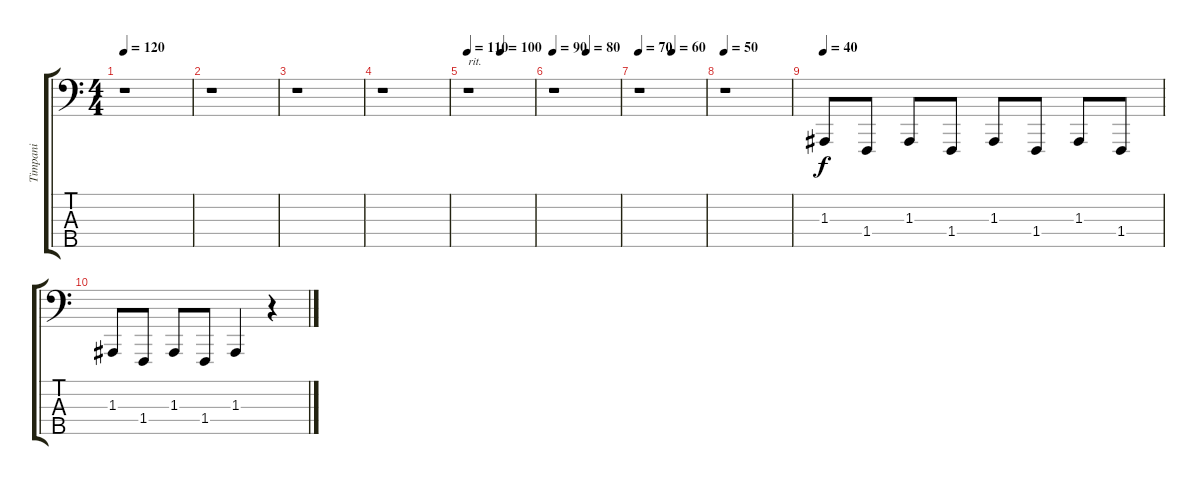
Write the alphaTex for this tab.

\track ("Timpani" "Timpani") {instrument timpani}
\staff {score tabs}
\tuning (G2 D2 A1 E1 B0) {hide}
\ts (4 4)
\tempo 120
\clef f4
\ks c
r.1{dy f} |
r.1 |
r.1 |
r.1 |
\tempo 110
\tempo (100 0.5)
r.1{txt "rit."} |
\tempo 90
\tempo (80 0.5)
r.1 |
\tempo 70
\tempo (60 0.5)
r.1 |
\tempo 50
r.1 |
\tempo 40
1.3.8 1.4.8 1.3.8 1.4.8 1.3.8 1.4.8 1.3.8 1.4.8 |
1.3.8 1.4.8 1.3.8 1.4.8 1.3.4 r.4
